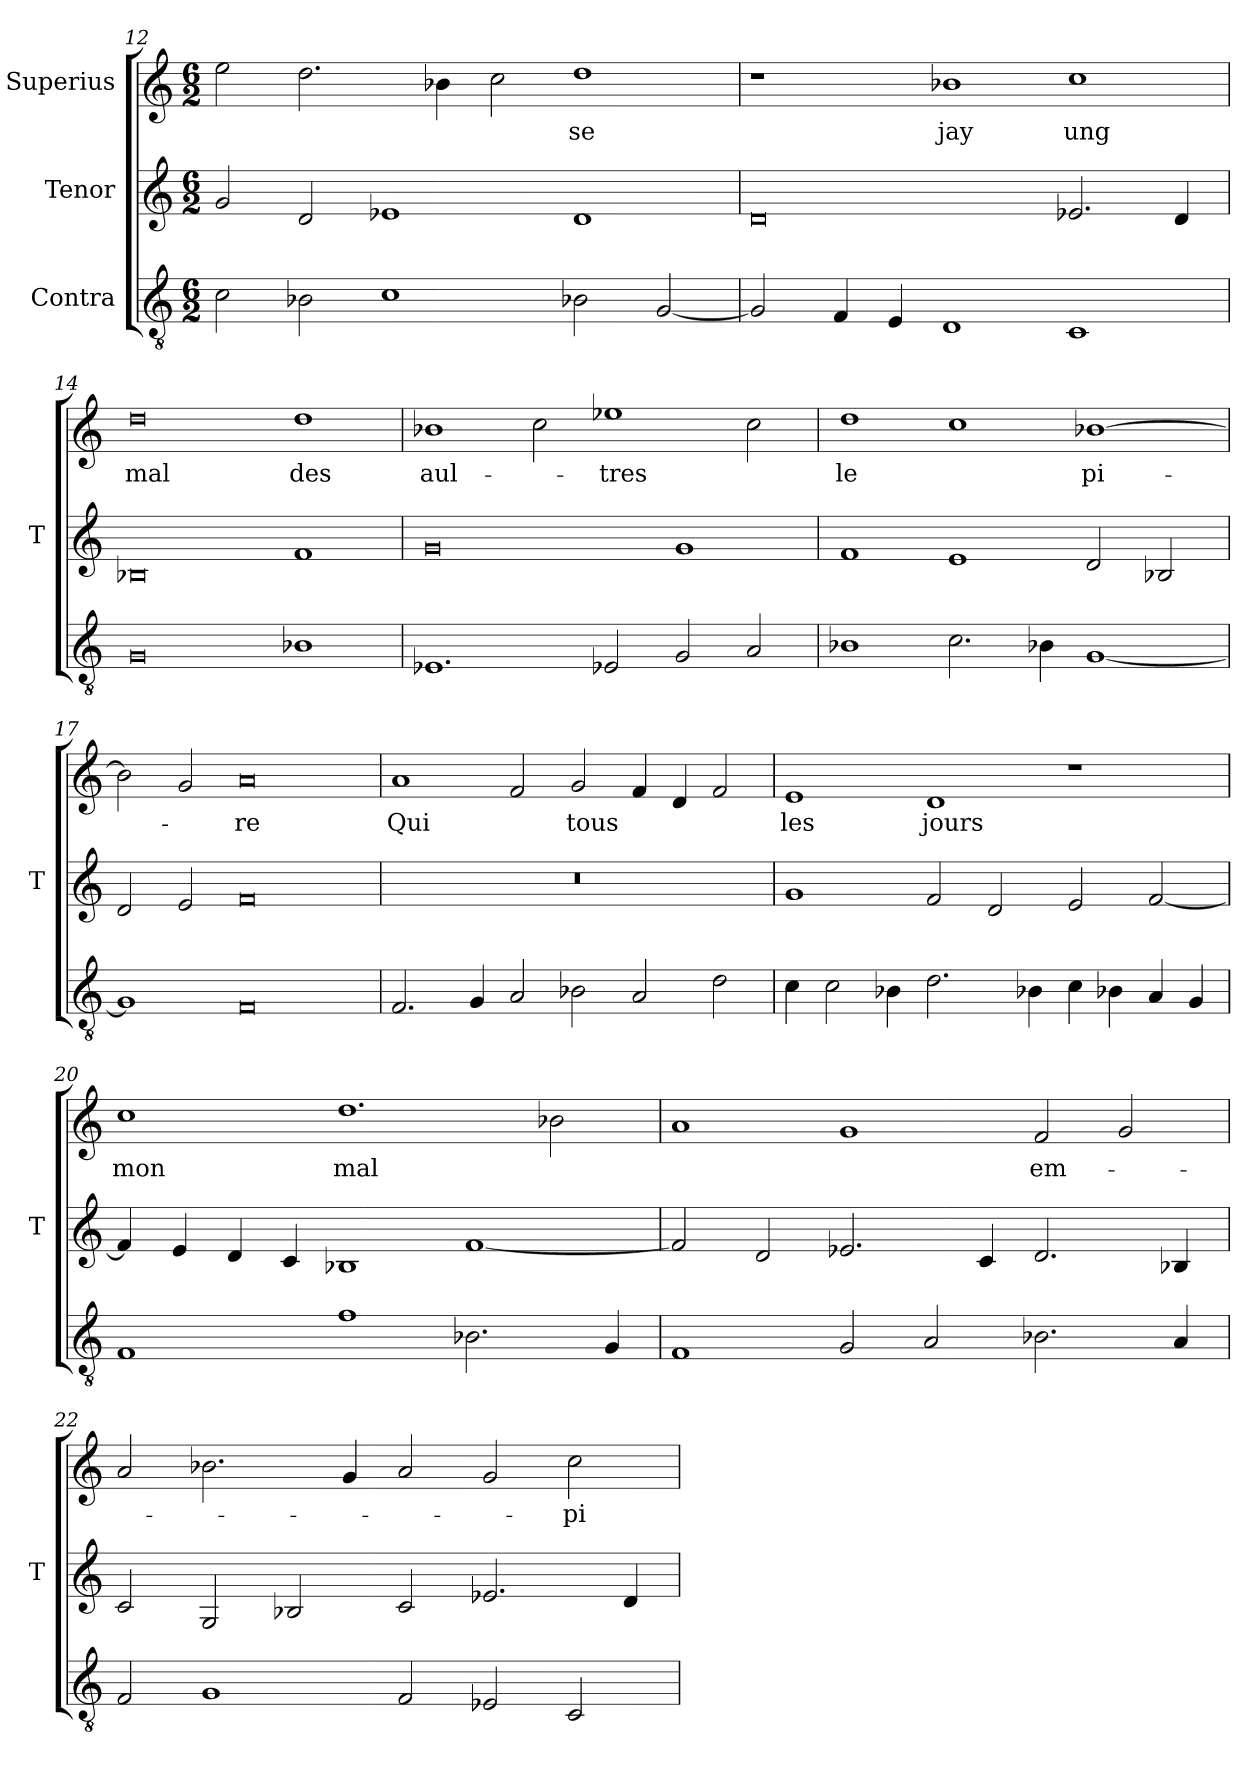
**kern	**kern	**kern	**text
*part3	*part2	*part1	*part1
*staff3	*staff2	*staff1	*staff1
*I"Contra	*I"Tenor	*I"Superius	*
*	*I'T	*	*
*clefGv2	*clefG2	*clefG2	*
*M6/2	*M6/2	*M6/2	*
=12	=12	=12	=12
2c	2g	2ee	.
2B-X	2d	2.dd	.
1c	1e-X	.	.
.	.	4b-X	.
.	.	2cc	.
2B-X	1d	1dd	-se
[2G	.	.	.
=13	=13	=13	=13
2G]	0d	1r	.
4F	.	.	.
4E	.	.	.
1D	.	1b-X	-jay
1C	2.e-X	1cc	-ung
.	4d	.	.
=14	=14	=14	=14
0G	0B-X	0dd	-mal
1B-X	1f	1dd	-des
=15	=15	=15	=15
1.E-X	0g	1b-X	aul-
.	.	2cc	.
2E-X	.	1ee-X	-tres
2G	1g	.	.
2A	.	2cc	.
=16	=16	=16	=16
1B-X	1f	1dd	-le
2.c	1e	1cc	.
4B-X	.	.	.
[1G	2d	[1b-X	pi-
.	2B-X	.	.
=17	=17	=17	=17
1G]	2d	2b-]	.
.	2e	2g	.
0F	0f	0a	-re
=18	=18	=18	=18
2.F	0.r	1a	-Qui
4G	.	.	.
2A	.	2f	.
2B-X	.	2g	-tous
2A	.	4f	.
.	.	4d	.
2d	.	2f	.
=19	=19	=19	=19
4c	1g	1e	-les
2c	.	.	.
4B-X	.	.	.
2.d	2f	1d	-jours
.	2d	.	.
4B-X	.	.	.
4c	2e	1r	.
4B-X	.	.	.
4A	[2f	.	.
4G	.	.	.
=20	=20	=20	=20
1F	4f]	1cc	-mon
.	4e	.	.
.	4d	.	.
.	4c	.	.
1f	1B-X	1.dd	-mal
2.B-X	[1f	.	.
.	.	2b-X	.
4G	.	.	.
=21	=21	=21	=21
1F	2f]	1a	.
.	2d	.	.
2G	2.e-X	1g	.
2A	.	.	.
.	4c	.	.
2.B-X	2.d	2f	em-
.	.	2g	.
4A	4B-X	.	.
=22	=22	=22	=22
2F	2c	2a	.
1G	2G	2.b-X	.
.	2B-X	.	.
.	.	4g	.
2F	2c	2a	.
2E-X	2.e-X	2g	.
2C	.	2cc	-pi-
.	4d	.	.
=	=	=	=
*-	*-	*-	*-
